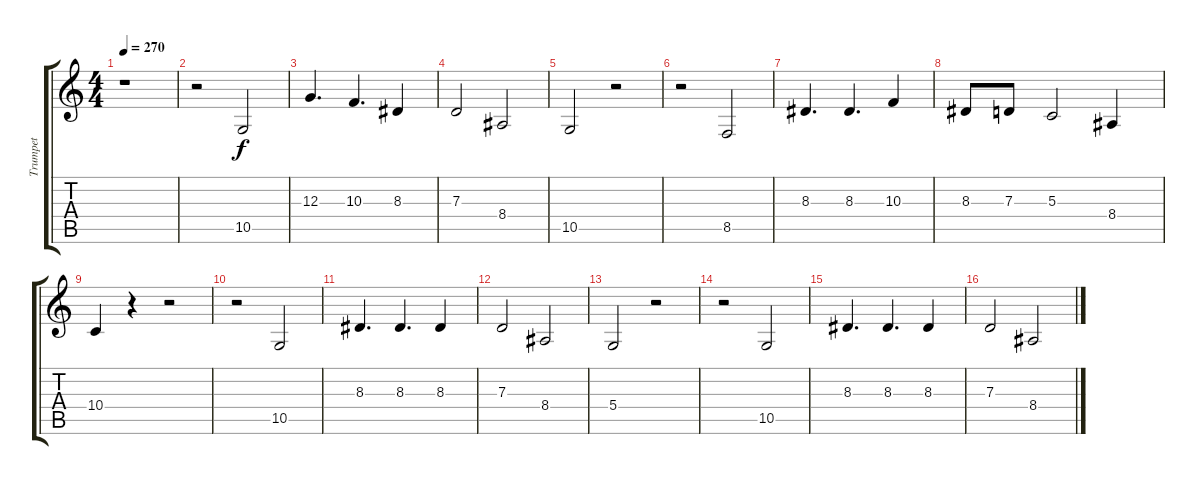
\track ("Trumpet" "Trumpet") {instrument trumpet}
\staff {score tabs}
\tuning (E4 B3 G3 D3 A2 E2) {hide}
\ts (4 4)
\tempo 270
\clef g2
\ks c
r.1{dy f} |
r.2 10.5.2 |
12.3.4{d} 10.3.4{d} 8.3.4 |
7.3.2 8.4.2 |
10.5.2 r.2 |
r.2 8.5.2 |
8.3.4{d} 8.3.4{d} 10.3.4 |
8.3.8 7.3.8 5.3.2 8.4.4 |
10.4.4 r.4 r.2 |
r.2 10.5.2 |
8.3.4{d} 8.3.4{d} 8.3.4 |
7.3.2 8.4.2 |
5.4.2 r.2 |
r.2 10.5.2 |
8.3.4{d} 8.3.4{d} 8.3.4 |
7.3.2 8.4.2
